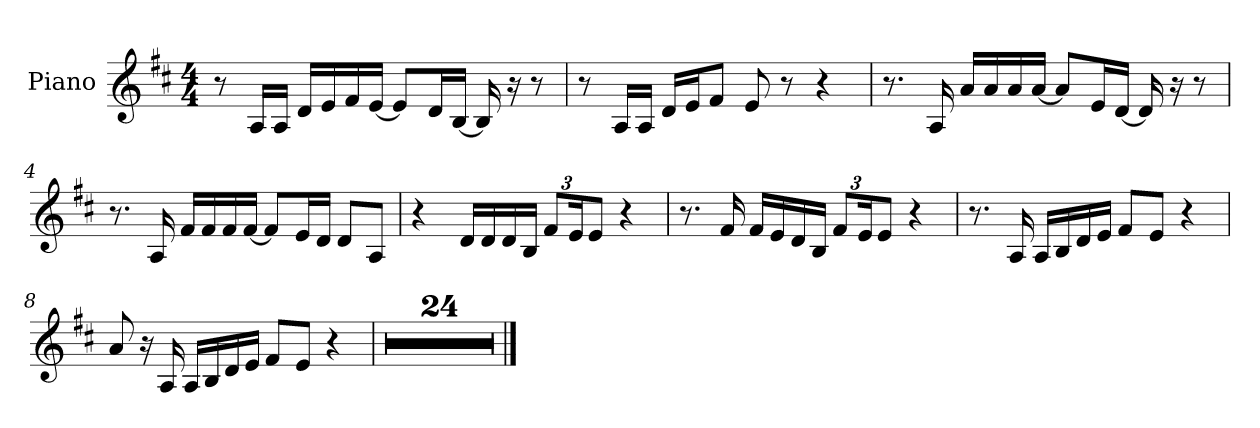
**kern
*part1
*staff1
*I"Piano
*I'Pno.
*clefG2
*k[f#c#]
*M4/4
=1
8r
*MM76
16A/LL
16A/JJ
16d/LL
16e/
16f#/
[16e/JJ
8e/L]
16d/L
[16B/JJ
16B/]
16r
8r
=2
8r
16A/LL
16A/JJ
16d/LL
16e/J
8f#/J
8e/
8r
4r
=3
8.r
16A/
16a/LL
16a/
16a/
[16a/JJ
8a/L]
16e/L
[16d/JJ
16d/]
16r
8r
!!LO:LB:g=z
=4
8.r
16A/
16f#/LL
16f#/
16f#/
[16f#/JJ
8f#/L]
16e/L
16d/JJ
8d/L
8A/J
=5
4r
16d/LL
16d/
16d/
16B/JJ
*Xbrackettup
12f#/L
24e/K
8e/J
4r
=6
8.r
16f#/
16f#/LL
16e/
16d/
16B/JJ
12f#/L
24e/K
8e/J
4r
=7
8.r
16A/
16A/LL
16B/
16d/
16e/JJ
8f#/L
8e/J
4r
!!LO:LB:g=z
=8
8a/
16r
16A/
16A/LL
16B/
16d/
16e/JJ
8f#/L
8e/J
4r
=9
1r
=10
1r
=11
1r
=12
1r
=13
1r
=14
1r
=15
1r
=16
1r
=17
1r
=18
1r
=19
1r
=20
1r
!!LO:LB:g=z
=21
1r
=22
1r
=23
1r
=24
1r
=25
1r
=26
1r
=27
1r
=28
1r
=29
1r
=30
1r
=31
1r
=32
1r
==
*-
